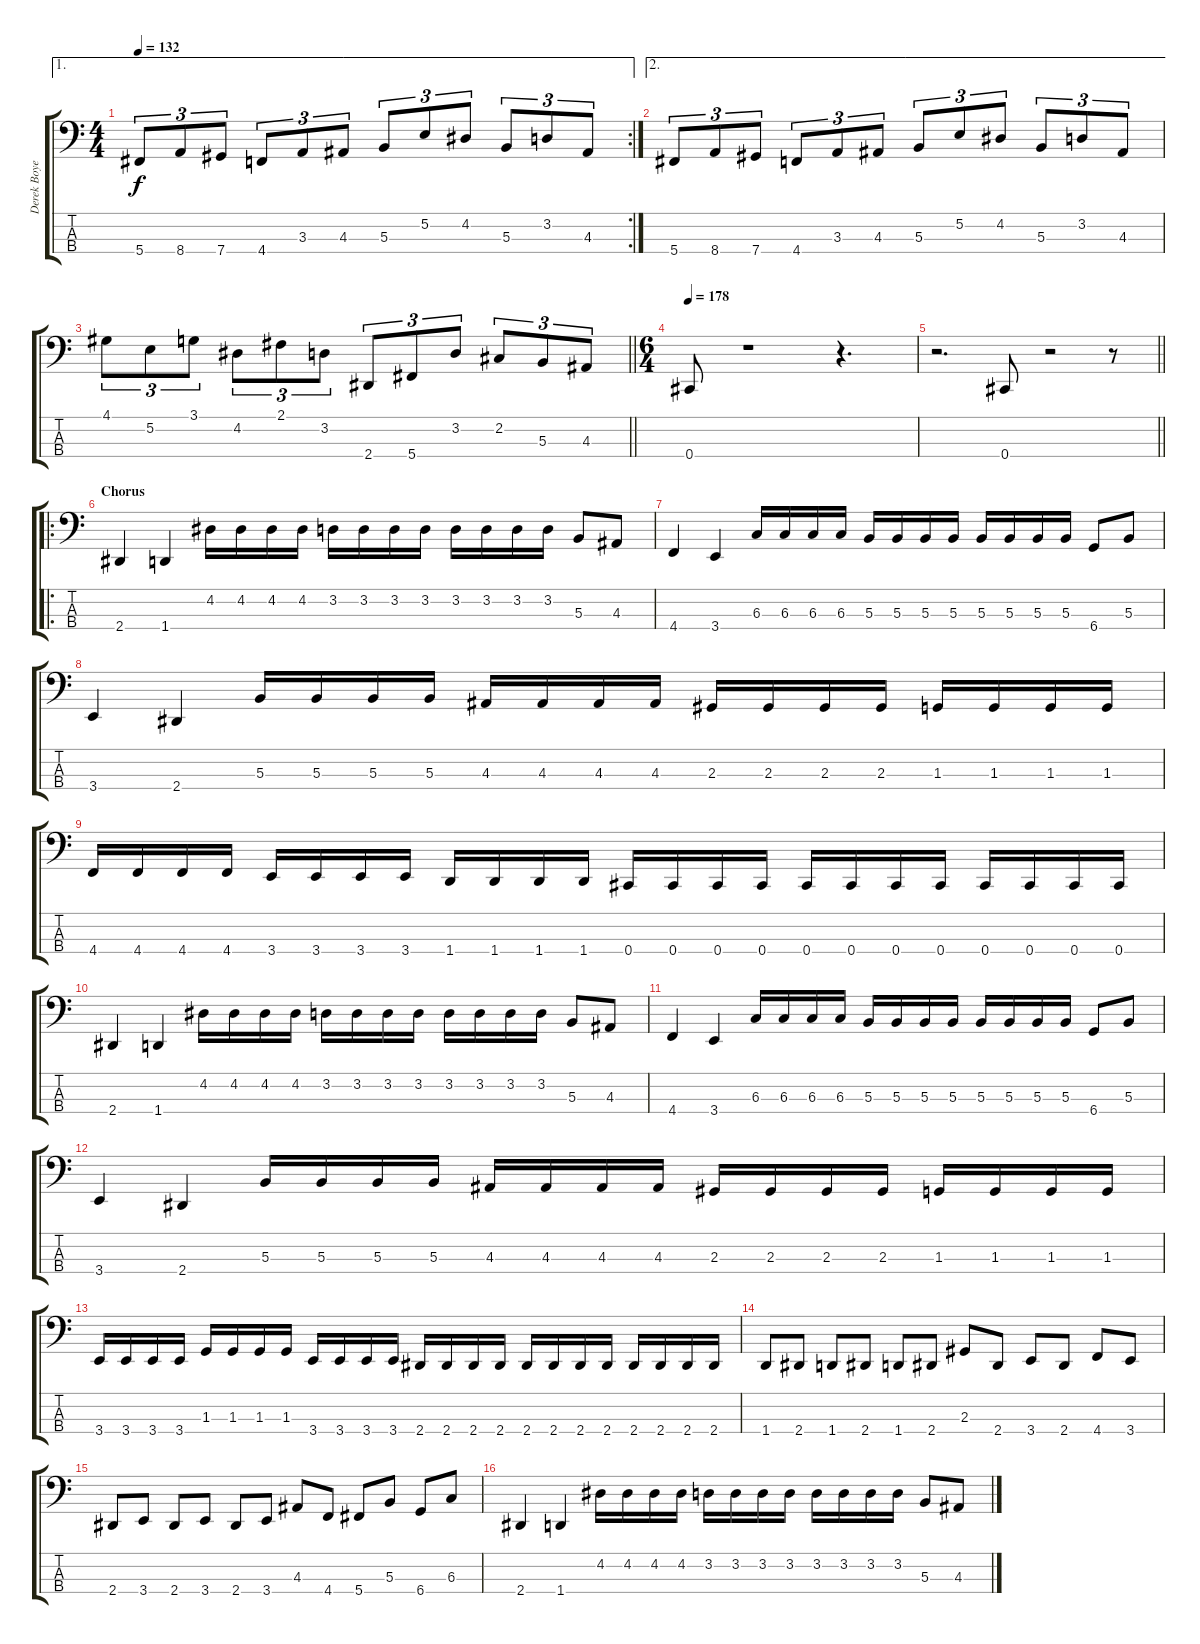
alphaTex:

\track ("Derek Boyer" "Derek Boye") {instrument electricbassfinger}
\staff {score tabs}
\tuning (E2 B1 Gb1 Db1) {hide}
\ae 1
\rc 2
\ts (4 4)
\tempo 132
\clef f4
\ks c
5.4.8{tu (3 2) dy f} 8.4.8{tu (3 2)} 7.4.8{tu (3 2)} 4.4.8{tu (3 2)} 3.3.8{tu (3 2)} 4.3.8{tu (3 2)} 5.3.8{tu (3 2)} 5.2.8{tu (3 2)} 4.2.8{tu (3 2)} 5.3.8{tu (3 2)} 3.2.8{tu (3 2)} 4.3.8{tu (3 2)} |
\ae 2
5.4.8{tu (3 2)} 8.4.8{tu (3 2)} 7.4.8{tu (3 2)} 4.4.8{tu (3 2)} 3.3.8{tu (3 2)} 4.3.8{tu (3 2)} 5.3.8{tu (3 2)} 5.2.8{tu (3 2)} 4.2.8{tu (3 2)} 5.3.8{tu (3 2)} 3.2.8{tu (3 2)} 4.3.8{tu (3 2)} |
\barLineRight lightlight
4.1.8{tu (3 2)} 5.2.8{tu (3 2)} 3.1.8{tu (3 2)} 4.2.8{tu (3 2)} 2.1.8{tu (3 2)} 3.2.8{tu (3 2)} 2.4.8{tu (3 2)} 5.4.8{tu (3 2)} 3.2.8{tu (3 2)} 2.2.8{tu (3 2)} 5.3.8{tu (3 2)} 4.3.8{tu (3 2)} |
\ts (6 4)
\tempo 178
0.4.8 r.1 r.4{d} |
\barLineRight lightlight
r.2{d} 0.4.8 r.2 r.8 |
\ro
\section ("" "Chorus")
2.4.4 1.4.4 4.2.16 4.2.16 4.2.16 4.2.16 3.2.16 3.2.16 3.2.16 3.2.16 3.2.16 3.2.16 3.2.16 3.2.16 5.3.8 4.3.8 |
4.4.4 3.4.4 6.3.16 6.3.16 6.3.16 6.3.16 5.3.16 5.3.16 5.3.16 5.3.16 5.3.16 5.3.16 5.3.16 5.3.16 6.4.8 5.3.8 |
3.4.4 2.4.4 5.3.16 5.3.16 5.3.16 5.3.16 4.3.16 4.3.16 4.3.16 4.3.16 2.3.16 2.3.16 2.3.16 2.3.16 1.3.16 1.3.16 1.3.16 1.3.16 |
4.4.16 4.4.16 4.4.16 4.4.16 3.4.16 3.4.16 3.4.16 3.4.16 1.4.16 1.4.16 1.4.16 1.4.16 0.4.16 0.4.16 0.4.16 0.4.16 0.4.16 0.4.16 0.4.16 0.4.16 0.4.16 0.4.16 0.4.16 0.4.16 |
2.4.4 1.4.4 4.2.16 4.2.16 4.2.16 4.2.16 3.2.16 3.2.16 3.2.16 3.2.16 3.2.16 3.2.16 3.2.16 3.2.16 5.3.8 4.3.8 |
4.4.4 3.4.4 6.3.16 6.3.16 6.3.16 6.3.16 5.3.16 5.3.16 5.3.16 5.3.16 5.3.16 5.3.16 5.3.16 5.3.16 6.4.8 5.3.8 |
3.4.4 2.4.4 5.3.16 5.3.16 5.3.16 5.3.16 4.3.16 4.3.16 4.3.16 4.3.16 2.3.16 2.3.16 2.3.16 2.3.16 1.3.16 1.3.16 1.3.16 1.3.16 |
3.4.16 3.4.16 3.4.16 3.4.16 1.3.16 1.3.16 1.3.16 1.3.16 3.4.16 3.4.16 3.4.16 3.4.16 2.4.16 2.4.16 2.4.16 2.4.16 2.4.16 2.4.16 2.4.16 2.4.16 2.4.16 2.4.16 2.4.16 2.4.16 |
1.4.8 2.4.8 1.4.8 2.4.8 1.4.8 2.4.8 2.3.8 2.4.8 3.4.8 2.4.8 4.4.8 3.4.8 |
2.4.8 3.4.8 2.4.8 3.4.8 2.4.8 3.4.8 4.3.8 4.4.8 5.4.8 5.3.8 6.4.8 6.3.8 |
2.4.4 1.4.4 4.2.16 4.2.16 4.2.16 4.2.16 3.2.16 3.2.16 3.2.16 3.2.16 3.2.16 3.2.16 3.2.16 3.2.16 5.3.8 4.3.8
